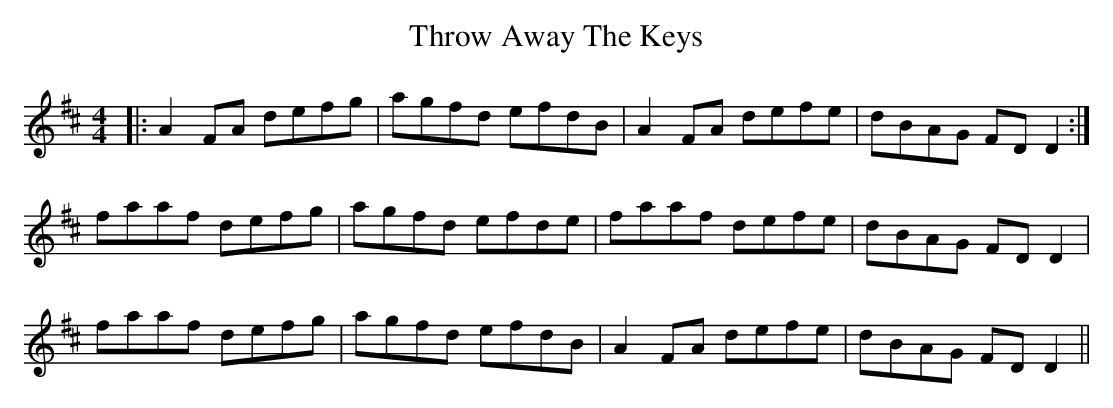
X:1
T: Throw Away The Keys
M: 4/4
L: 1/8
K: Dmaj
|:A2FA defg|agfd efdB|A2FA defe|dBAG FDD2:|
faaf defg|agfd efde|faaf defe|dBAG FDD2|
faaf defg|agfd efdB|A2FA defe|dBAG FDD2||
